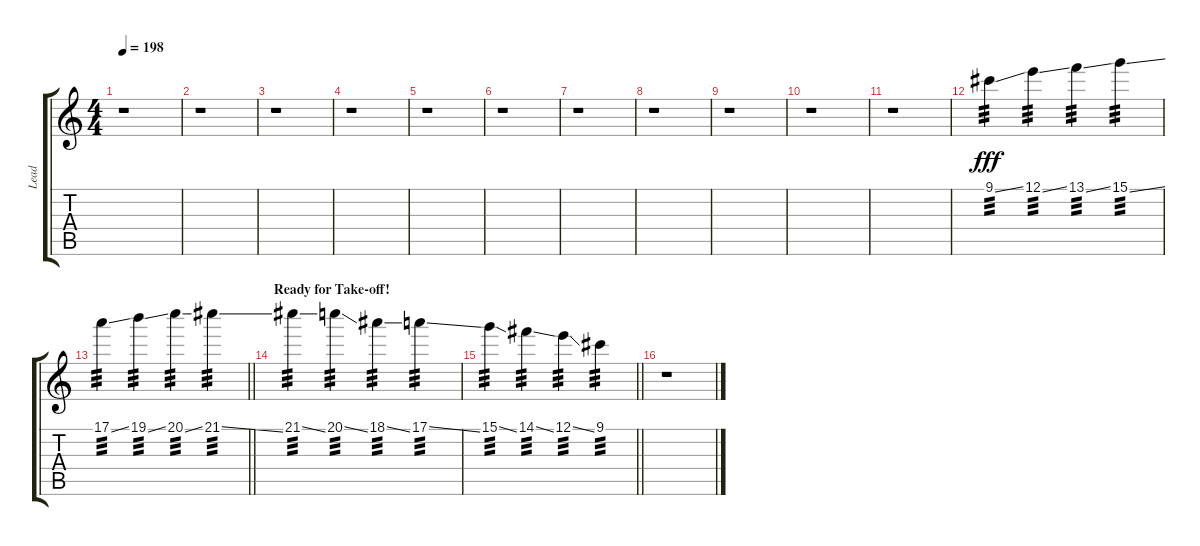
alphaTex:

\track ("Lead" "Lead") {instrument distortionguitar}
\staff {score tabs}
\tuning (E4 B3 G3 D3 A2 E2) {hide}
\ts (4 4)
\tempo 198
\clef g2
\ks c
r.1{dy f} |
r.1 |
r.1 |
r.1 |
r.1 |
r.1 |
r.1 |
r.1 |
r.1 |
r.1 |
r.1 |
9.1{ss}.4{tp 3 dy fff} 12.1{ss}.4{tp 3} 13.1{ss}.4{tp 3} 15.1{ss}.4{tp 3} |
\barLineRight lightlight
17.1{ss}.4{tp 3} 19.1{ss}.4{tp 3} 20.1{ss}.4{tp 3} 21.1{ss}.4{tp 3} |
\section ("" "Ready for Take-off!")
21.1{ss}.4{tp 3} 20.1{ss}.4{tp 3} 18.1{ss}.4{tp 3} 17.1{ss}.4{tp 3} |
\barLineRight lightlight
15.1{ss}.4{tp 3} 14.1{ss}.4{tp 3} 12.1{ss}.4{tp 3} 9.1.4{tp 3} |
r.1
